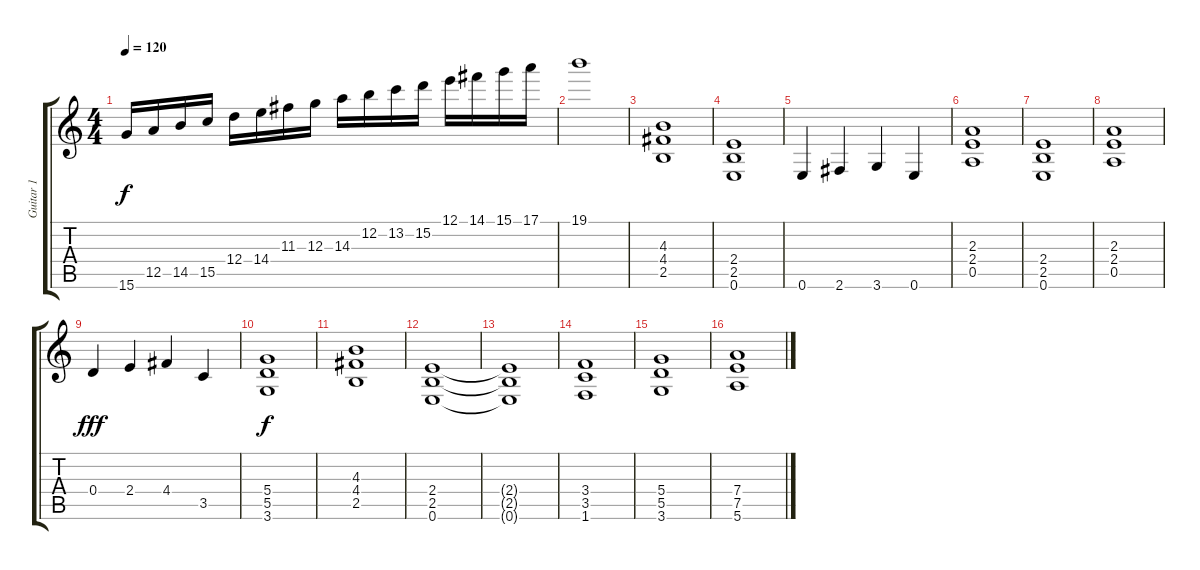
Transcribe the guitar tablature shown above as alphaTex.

\track ("Guitar 1" "Guitar 1") {instrument distortionguitar}
\staff {score tabs}
\tuning (E4 B3 G3 D3 A2 E2) {hide}
\ts (4 4)
\tempo 120
\clef g2
\ks c
15.6.16{dy f} 12.5.16 14.5.16 15.5.16 12.4.16 14.4.16 11.3.16 12.3.16 14.3.16 12.2.16 13.2.16 15.2.16 12.1.16 14.1.16 15.1.16 17.1.16 |
19.1.1{volume 0} |
(4.3 4.4 2.5).1{volume 14 balance 13} |
(2.4 2.5 0.6).1 |
0.6.4 2.6.4 3.6.4 0.6.4 |
(2.3 2.4 0.5).1 |
(2.4 2.5 0.6).1 |
(2.3 2.4 0.5).1 |
0.4.4{dy fff} 2.4.4 4.4.4 3.5.4 |
(5.4 5.5 3.6).1{dy f} |
(4.3 4.4 2.5).1 |
(2.4 2.5 0.6).1 |
(2.4{t} 2.5{t} 0.6{t}).1 |
(3.4 3.5 1.6).1 |
(5.4 5.5 3.6).1 |
(7.4 7.5 5.6).1
